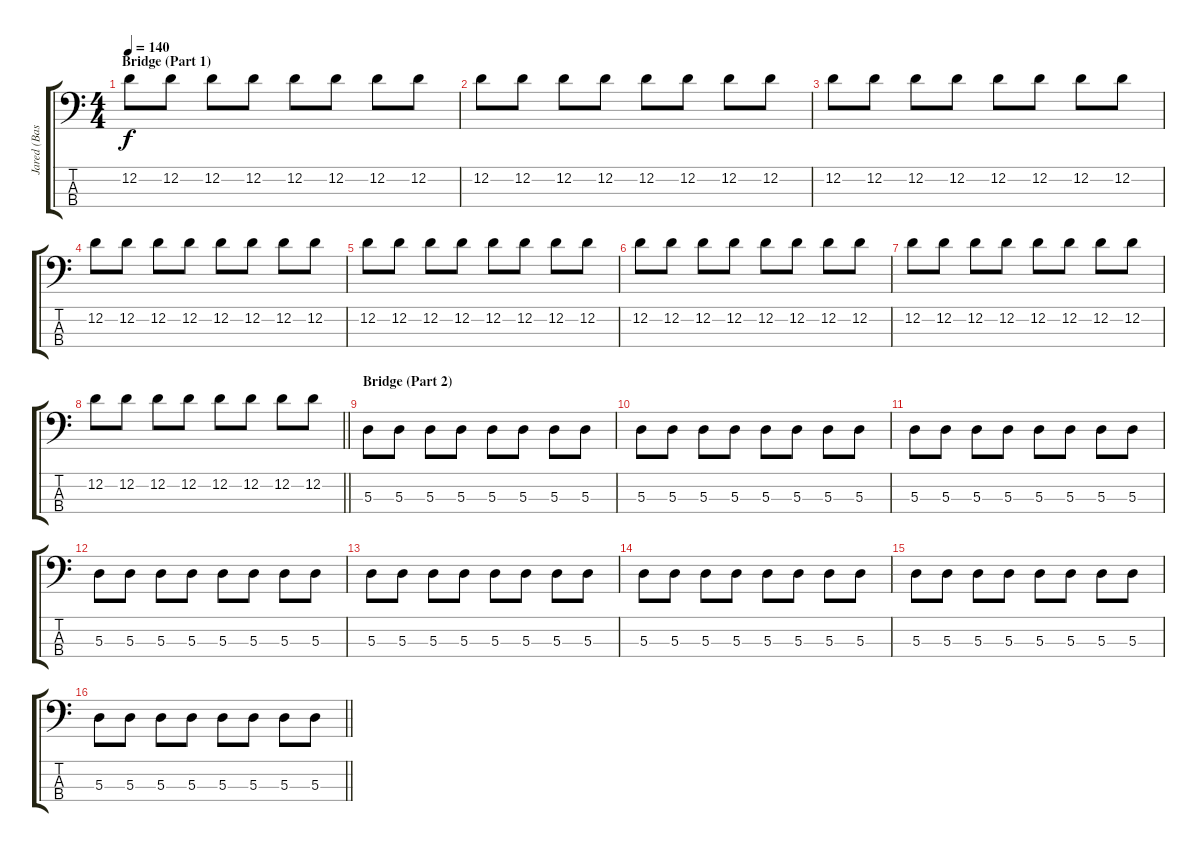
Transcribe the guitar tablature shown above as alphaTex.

\track ("Jared (Bass)" "Jared (Bas") {instrument electricbasspick}
\staff {score tabs}
\tuning (G2 D2 A1 E1) {hide}
\ts (4 4)
\section ("" "Bridge (Part 1)")
\tempo 140
\clef f4
\ks c
12.2.8{dy f} 12.2.8 12.2.8 12.2.8 12.2.8 12.2.8 12.2.8 12.2.8 |
12.2.8 12.2.8 12.2.8 12.2.8 12.2.8 12.2.8 12.2.8 12.2.8 |
12.2.8 12.2.8 12.2.8 12.2.8 12.2.8 12.2.8 12.2.8 12.2.8 |
12.2.8 12.2.8 12.2.8 12.2.8 12.2.8 12.2.8 12.2.8 12.2.8 |
12.2.8 12.2.8 12.2.8 12.2.8 12.2.8 12.2.8 12.2.8 12.2.8 |
12.2.8 12.2.8 12.2.8 12.2.8 12.2.8 12.2.8 12.2.8 12.2.8 |
12.2.8 12.2.8 12.2.8 12.2.8 12.2.8 12.2.8 12.2.8 12.2.8 |
\barLineRight lightlight
12.2.8 12.2.8 12.2.8 12.2.8 12.2.8 12.2.8 12.2.8 12.2.8 |
\section ("" "Bridge (Part 2)")
5.3.8 5.3.8 5.3.8 5.3.8 5.3.8 5.3.8 5.3.8 5.3.8 |
5.3.8 5.3.8 5.3.8 5.3.8 5.3.8 5.3.8 5.3.8 5.3.8 |
5.3.8 5.3.8 5.3.8 5.3.8 5.3.8 5.3.8 5.3.8 5.3.8 |
5.3.8 5.3.8 5.3.8 5.3.8 5.3.8 5.3.8 5.3.8 5.3.8 |
5.3.8 5.3.8 5.3.8 5.3.8 5.3.8 5.3.8 5.3.8 5.3.8 |
5.3.8 5.3.8 5.3.8 5.3.8 5.3.8 5.3.8 5.3.8 5.3.8 |
5.3.8 5.3.8 5.3.8 5.3.8 5.3.8 5.3.8 5.3.8 5.3.8 |
\barLineRight lightlight
5.3.8 5.3.8 5.3.8 5.3.8 5.3.8 5.3.8 5.3.8 5.3.8
